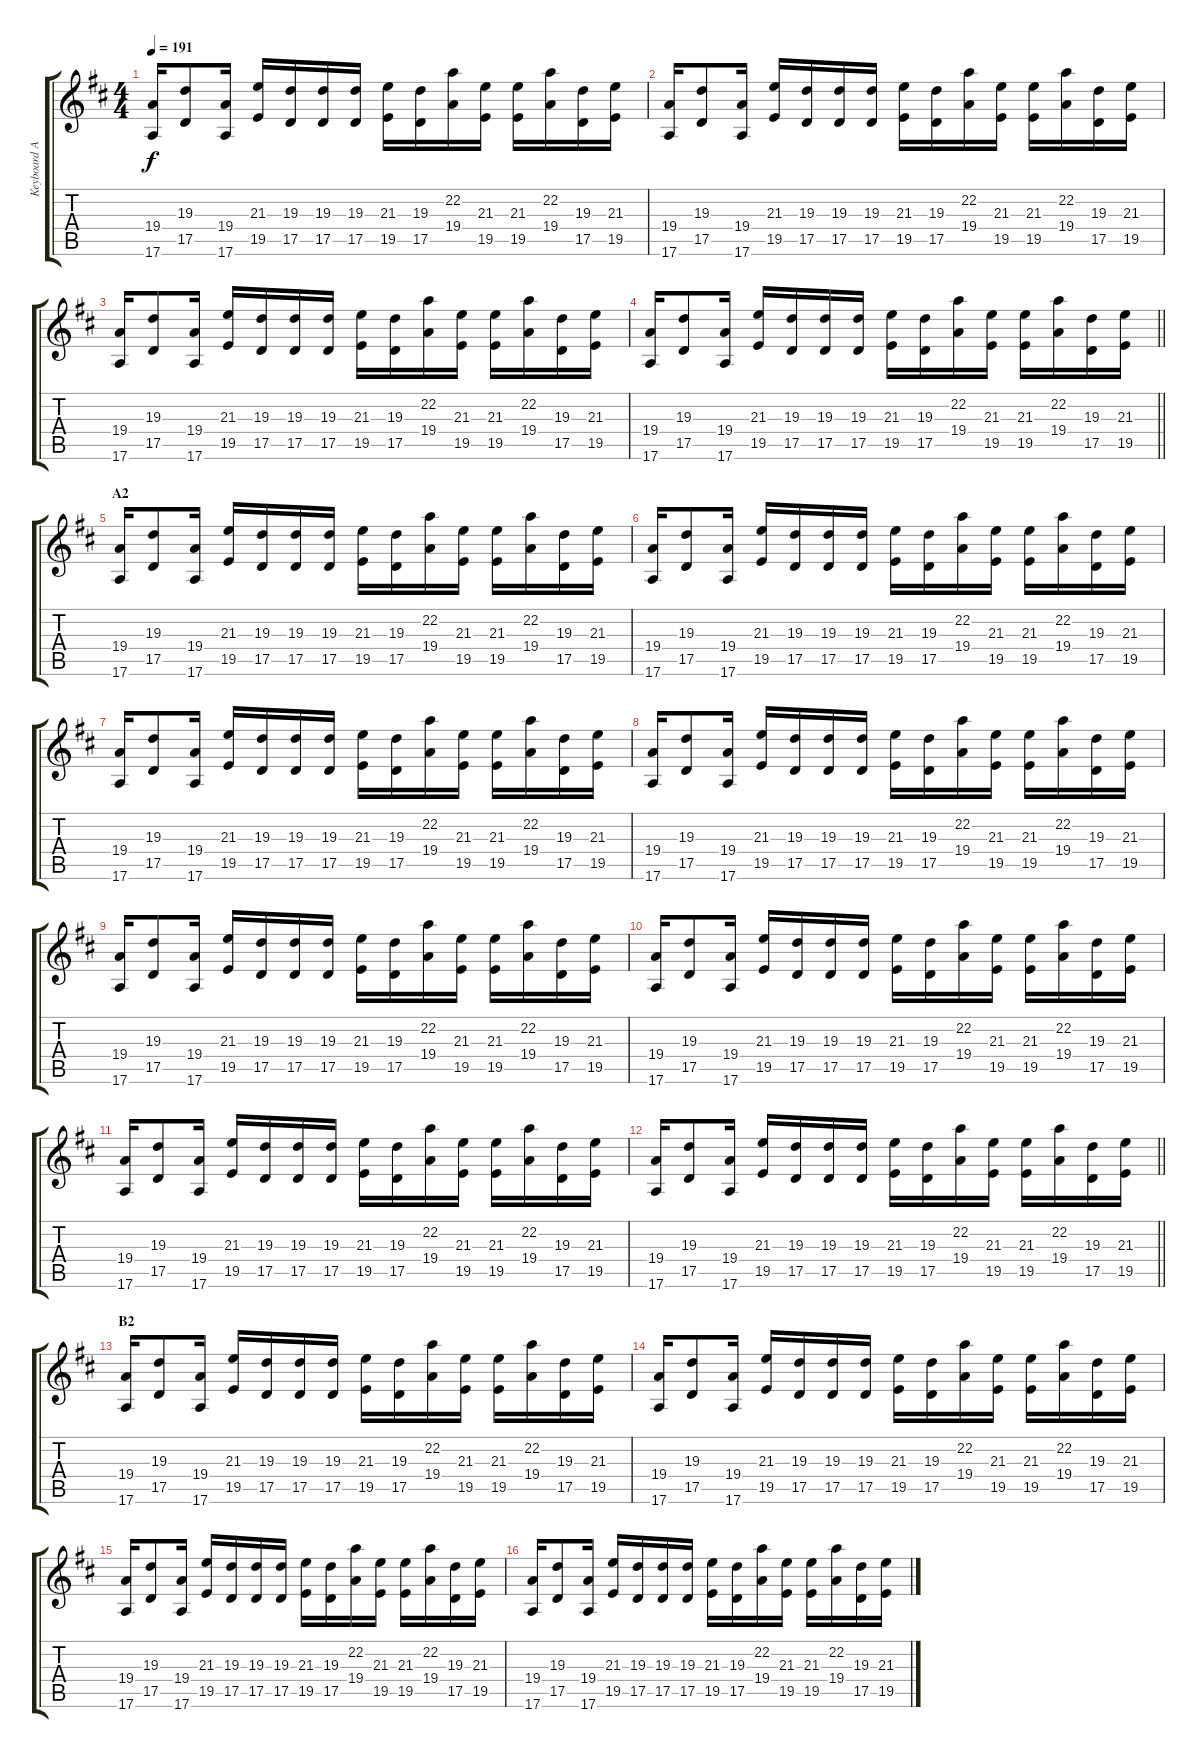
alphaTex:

\track ("Keyboard Arpeggio" "Keyboard A") {instrument lead6voice}
\staff {score tabs}
\tuning (E4 B3 G3 D3 A2 E2) {hide}
\ts (4 4)
\tempo 191
\clef g2
\ks d
(19.4 17.6).16{dy f balance 16} (19.3 17.5).8 (19.4 17.6).16 (21.3 19.5).16 (19.3 17.5).16 (19.3 17.5).16 (19.3 17.5).16 (21.3 19.5).16{balance 0} (19.3 17.5).16 (22.2 19.4).16 (21.3 19.5).16 (21.3 19.5).16 (22.2 19.4).16 (19.3 17.5).16 (21.3 19.5).16 |
(19.4 17.6).16{balance 16} (19.3 17.5).8 (19.4 17.6).16 (21.3 19.5).16 (19.3 17.5).16 (19.3 17.5).16 (19.3 17.5).16 (21.3 19.5).16{balance 0} (19.3 17.5).16 (22.2 19.4).16 (21.3 19.5).16 (21.3 19.5).16 (22.2 19.4).16 (19.3 17.5).16 (21.3 19.5).16 |
(19.4 17.6).16{balance 16} (19.3 17.5).8 (19.4 17.6).16 (21.3 19.5).16 (19.3 17.5).16 (19.3 17.5).16 (19.3 17.5).16 (21.3 19.5).16{balance 0} (19.3 17.5).16 (22.2 19.4).16 (21.3 19.5).16 (21.3 19.5).16 (22.2 19.4).16 (19.3 17.5).16 (21.3 19.5).16 |
\barLineRight lightlight
(19.4 17.6).16{balance 16} (19.3 17.5).8 (19.4 17.6).16 (21.3 19.5).16 (19.3 17.5).16 (19.3 17.5).16 (19.3 17.5).16 (21.3 19.5).16{balance 0} (19.3 17.5).16 (22.2 19.4).16 (21.3 19.5).16 (21.3 19.5).16 (22.2 19.4).16 (19.3 17.5).16 (21.3 19.5).16 |
\section ("" "A2")
(19.4 17.6).16{balance 16} (19.3 17.5).8 (19.4 17.6).16 (21.3 19.5).16 (19.3 17.5).16 (19.3 17.5).16 (19.3 17.5).16 (21.3 19.5).16{balance 0} (19.3 17.5).16 (22.2 19.4).16 (21.3 19.5).16 (21.3 19.5).16 (22.2 19.4).16 (19.3 17.5).16 (21.3 19.5).16 |
(19.4 17.6).16{balance 16} (19.3 17.5).8 (19.4 17.6).16 (21.3 19.5).16 (19.3 17.5).16 (19.3 17.5).16 (19.3 17.5).16 (21.3 19.5).16{balance 0} (19.3 17.5).16 (22.2 19.4).16 (21.3 19.5).16 (21.3 19.5).16 (22.2 19.4).16 (19.3 17.5).16 (21.3 19.5).16 |
(19.4 17.6).16{balance 16} (19.3 17.5).8 (19.4 17.6).16 (21.3 19.5).16 (19.3 17.5).16 (19.3 17.5).16 (19.3 17.5).16 (21.3 19.5).16{balance 0} (19.3 17.5).16 (22.2 19.4).16 (21.3 19.5).16 (21.3 19.5).16 (22.2 19.4).16 (19.3 17.5).16 (21.3 19.5).16 |
(19.4 17.6).16{balance 16} (19.3 17.5).8 (19.4 17.6).16 (21.3 19.5).16 (19.3 17.5).16 (19.3 17.5).16 (19.3 17.5).16 (21.3 19.5).16{balance 0} (19.3 17.5).16 (22.2 19.4).16 (21.3 19.5).16 (21.3 19.5).16 (22.2 19.4).16 (19.3 17.5).16 (21.3 19.5).16 |
(19.4 17.6).16{balance 16} (19.3 17.5).8 (19.4 17.6).16 (21.3 19.5).16 (19.3 17.5).16 (19.3 17.5).16 (19.3 17.5).16 (21.3 19.5).16{balance 0} (19.3 17.5).16 (22.2 19.4).16 (21.3 19.5).16 (21.3 19.5).16 (22.2 19.4).16 (19.3 17.5).16 (21.3 19.5).16 |
(19.4 17.6).16{balance 16} (19.3 17.5).8 (19.4 17.6).16 (21.3 19.5).16 (19.3 17.5).16 (19.3 17.5).16 (19.3 17.5).16 (21.3 19.5).16{balance 0} (19.3 17.5).16 (22.2 19.4).16 (21.3 19.5).16 (21.3 19.5).16 (22.2 19.4).16 (19.3 17.5).16 (21.3 19.5).16 |
(19.4 17.6).16{balance 16} (19.3 17.5).8 (19.4 17.6).16 (21.3 19.5).16 (19.3 17.5).16 (19.3 17.5).16 (19.3 17.5).16 (21.3 19.5).16{balance 0} (19.3 17.5).16 (22.2 19.4).16 (21.3 19.5).16 (21.3 19.5).16 (22.2 19.4).16 (19.3 17.5).16 (21.3 19.5).16 |
\barLineRight lightlight
(19.4 17.6).16{balance 16} (19.3 17.5).8 (19.4 17.6).16 (21.3 19.5).16 (19.3 17.5).16 (19.3 17.5).16 (19.3 17.5).16 (21.3 19.5).16{balance 0} (19.3 17.5).16 (22.2 19.4).16 (21.3 19.5).16 (21.3 19.5).16 (22.2 19.4).16 (19.3 17.5).16 (21.3 19.5).16 |
\section ("" "B2")
(19.4 17.6).16{balance 16} (19.3 17.5).8 (19.4 17.6).16 (21.3 19.5).16 (19.3 17.5).16 (19.3 17.5).16 (19.3 17.5).16 (21.3 19.5).16{balance 0} (19.3 17.5).16 (22.2 19.4).16 (21.3 19.5).16 (21.3 19.5).16 (22.2 19.4).16 (19.3 17.5).16 (21.3 19.5).16 |
(19.4 17.6).16{balance 16} (19.3 17.5).8 (19.4 17.6).16 (21.3 19.5).16 (19.3 17.5).16 (19.3 17.5).16 (19.3 17.5).16 (21.3 19.5).16{balance 0} (19.3 17.5).16 (22.2 19.4).16 (21.3 19.5).16 (21.3 19.5).16 (22.2 19.4).16 (19.3 17.5).16 (21.3 19.5).16 |
(19.4 17.6).16{balance 16} (19.3 17.5).8 (19.4 17.6).16 (21.3 19.5).16 (19.3 17.5).16 (19.3 17.5).16 (19.3 17.5).16 (21.3 19.5).16{balance 0} (19.3 17.5).16 (22.2 19.4).16 (21.3 19.5).16 (21.3 19.5).16 (22.2 19.4).16 (19.3 17.5).16 (21.3 19.5).16 |
(19.4 17.6).16{balance 16} (19.3 17.5).8 (19.4 17.6).16 (21.3 19.5).16 (19.3 17.5).16 (19.3 17.5).16 (19.3 17.5).16 (21.3 19.5).16{balance 0} (19.3 17.5).16 (22.2 19.4).16 (21.3 19.5).16 (21.3 19.5).16 (22.2 19.4).16 (19.3 17.5).16 (21.3 19.5).16
